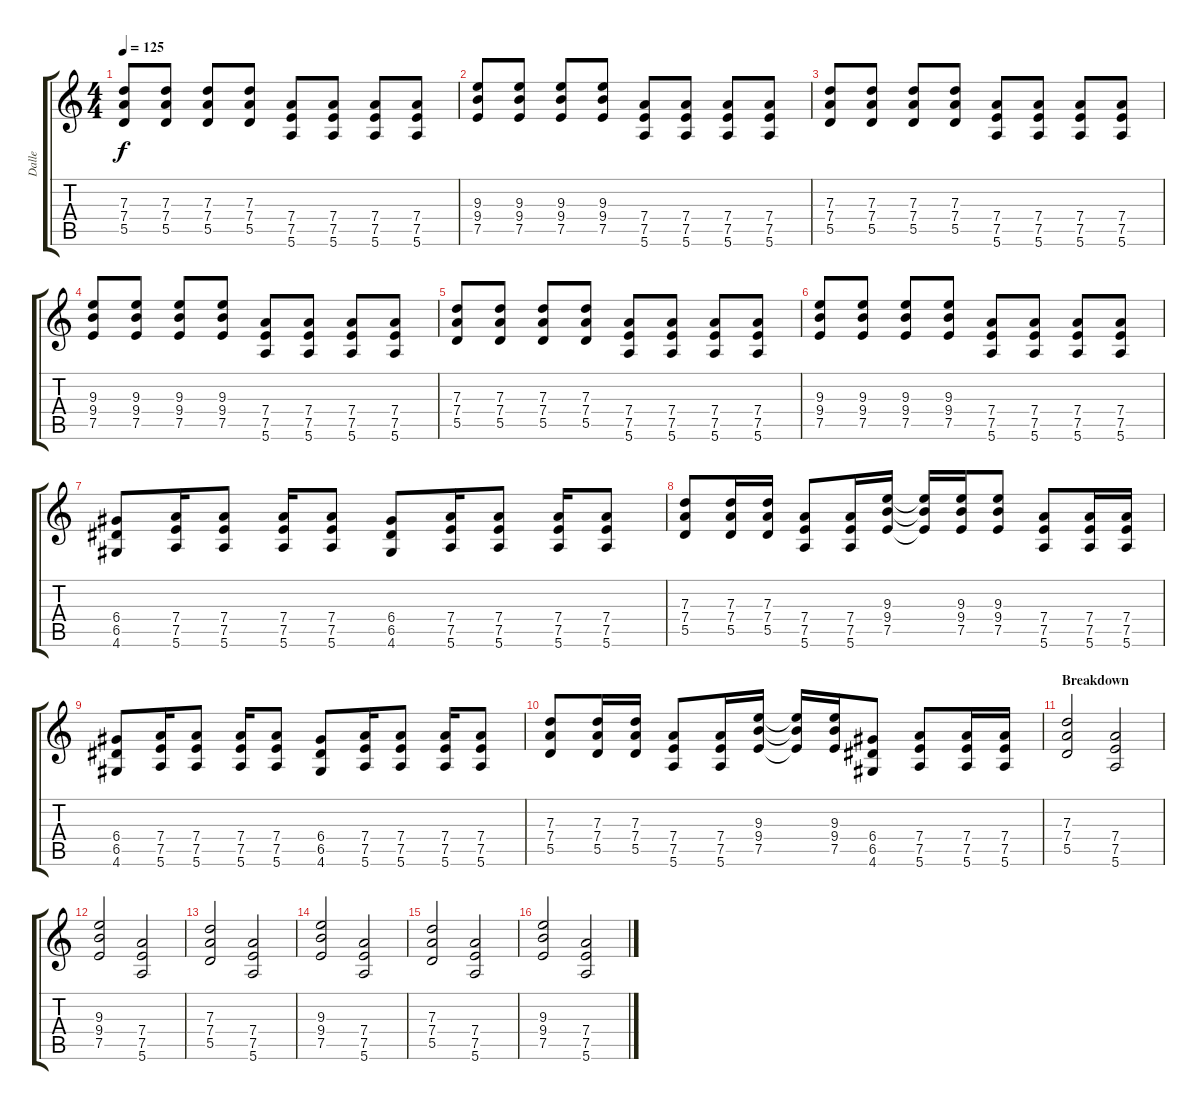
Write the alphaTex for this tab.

\track ("Dalle" "Dalle") {instrument overdrivenguitar}
\staff {score tabs}
\tuning (E4 B3 G3 D3 A2 E2) {hide}
\ts (4 4)
\tempo 125
\clef g2
\ks c
(7.3 7.4 5.5).8{dy f} (7.3 7.4 5.5).8 (7.3 7.4 5.5).8 (7.3 7.4 5.5).8 (7.4 7.5 5.6).8 (7.4 7.5 5.6).8 (7.4 7.5 5.6).8 (7.4 7.5 5.6).8 |
(9.3 9.4 7.5).8 (9.3 9.4 7.5).8 (9.3 9.4 7.5).8 (9.3 9.4 7.5).8 (7.4 7.5 5.6).8 (7.4 7.5 5.6).8 (7.4 7.5 5.6).8 (7.4 7.5 5.6).8 |
(7.3 7.4 5.5).8 (7.3 7.4 5.5).8 (7.3 7.4 5.5).8 (7.3 7.4 5.5).8 (7.4 7.5 5.6).8 (7.4 7.5 5.6).8 (7.4 7.5 5.6).8 (7.4 7.5 5.6).8 |
(9.3 9.4 7.5).8 (9.3 9.4 7.5).8 (9.3 9.4 7.5).8 (9.3 9.4 7.5).8 (7.4 7.5 5.6).8 (7.4 7.5 5.6).8 (7.4 7.5 5.6).8 (7.4 7.5 5.6).8 |
(7.3 7.4 5.5).8 (7.3 7.4 5.5).8 (7.3 7.4 5.5).8 (7.3 7.4 5.5).8 (7.4 7.5 5.6).8 (7.4 7.5 5.6).8 (7.4 7.5 5.6).8 (7.4 7.5 5.6).8 |
(9.3 9.4 7.5).8 (9.3 9.4 7.5).8 (9.3 9.4 7.5).8 (9.3 9.4 7.5).8 (7.4 7.5 5.6).8 (7.4 7.5 5.6).8 (7.4 7.5 5.6).8 (7.4 7.5 5.6).8 |
(6.4 6.5 4.6).8 (7.4 7.5 5.6).16 (7.4 7.5 5.6).8 (7.4 7.5 5.6).16 (7.4 7.5 5.6).8 (6.4 6.5 4.6).8 (7.4 7.5 5.6).16 (7.4 7.5 5.6).8 (7.4 7.5 5.6).16 (7.4 7.5 5.6).8 |
(7.3 7.4 5.5).8 (7.3 7.4 5.5).16 (7.3 7.4 5.5).16 (7.4 7.5 5.6).8 (7.4 7.5 5.6).16 (9.3 9.4 7.5).16 (9.3{t} 9.4{t} 7.5{t}).16 (9.3 9.4 7.5).16 (9.3 9.4 7.5).8 (7.4 7.5 5.6).8 (7.4 7.5 5.6).16 (7.4 7.5 5.6).16 |
(6.4 6.5 4.6).8 (7.4 7.5 5.6).16 (7.4 7.5 5.6).8 (7.4 7.5 5.6).16 (7.4 7.5 5.6).8 (6.4 6.5 4.6).8 (7.4 7.5 5.6).16 (7.4 7.5 5.6).8 (7.4 7.5 5.6).16 (7.4 7.5 5.6).8 |
(7.3 7.4 5.5).8 (7.3 7.4 5.5).16 (7.3 7.4 5.5).16 (7.4 7.5 5.6).8 (7.4 7.5 5.6).16 (9.3 9.4 7.5).16 (9.3{t} 9.4{t} 7.5{t}).16 (9.3 9.4 7.5).16 (6.4 6.5 4.6).8 (7.4 7.5 5.6).8 (7.4 7.5 5.6).16 (7.4 7.5 5.6).16 |
\section ("" "Breakdown")
(7.3 7.4 5.5).2 (7.4 7.5 5.6).2 |
(9.3 9.4 7.5).2 (7.4 7.5 5.6).2 |
(7.3 7.4 5.5).2 (7.4 7.5 5.6).2 |
(9.3 9.4 7.5).2 (7.4 7.5 5.6).2 |
(7.3 7.4 5.5).2 (7.4 7.5 5.6).2 |
(9.3 9.4 7.5).2 (7.4 7.5 5.6).2
